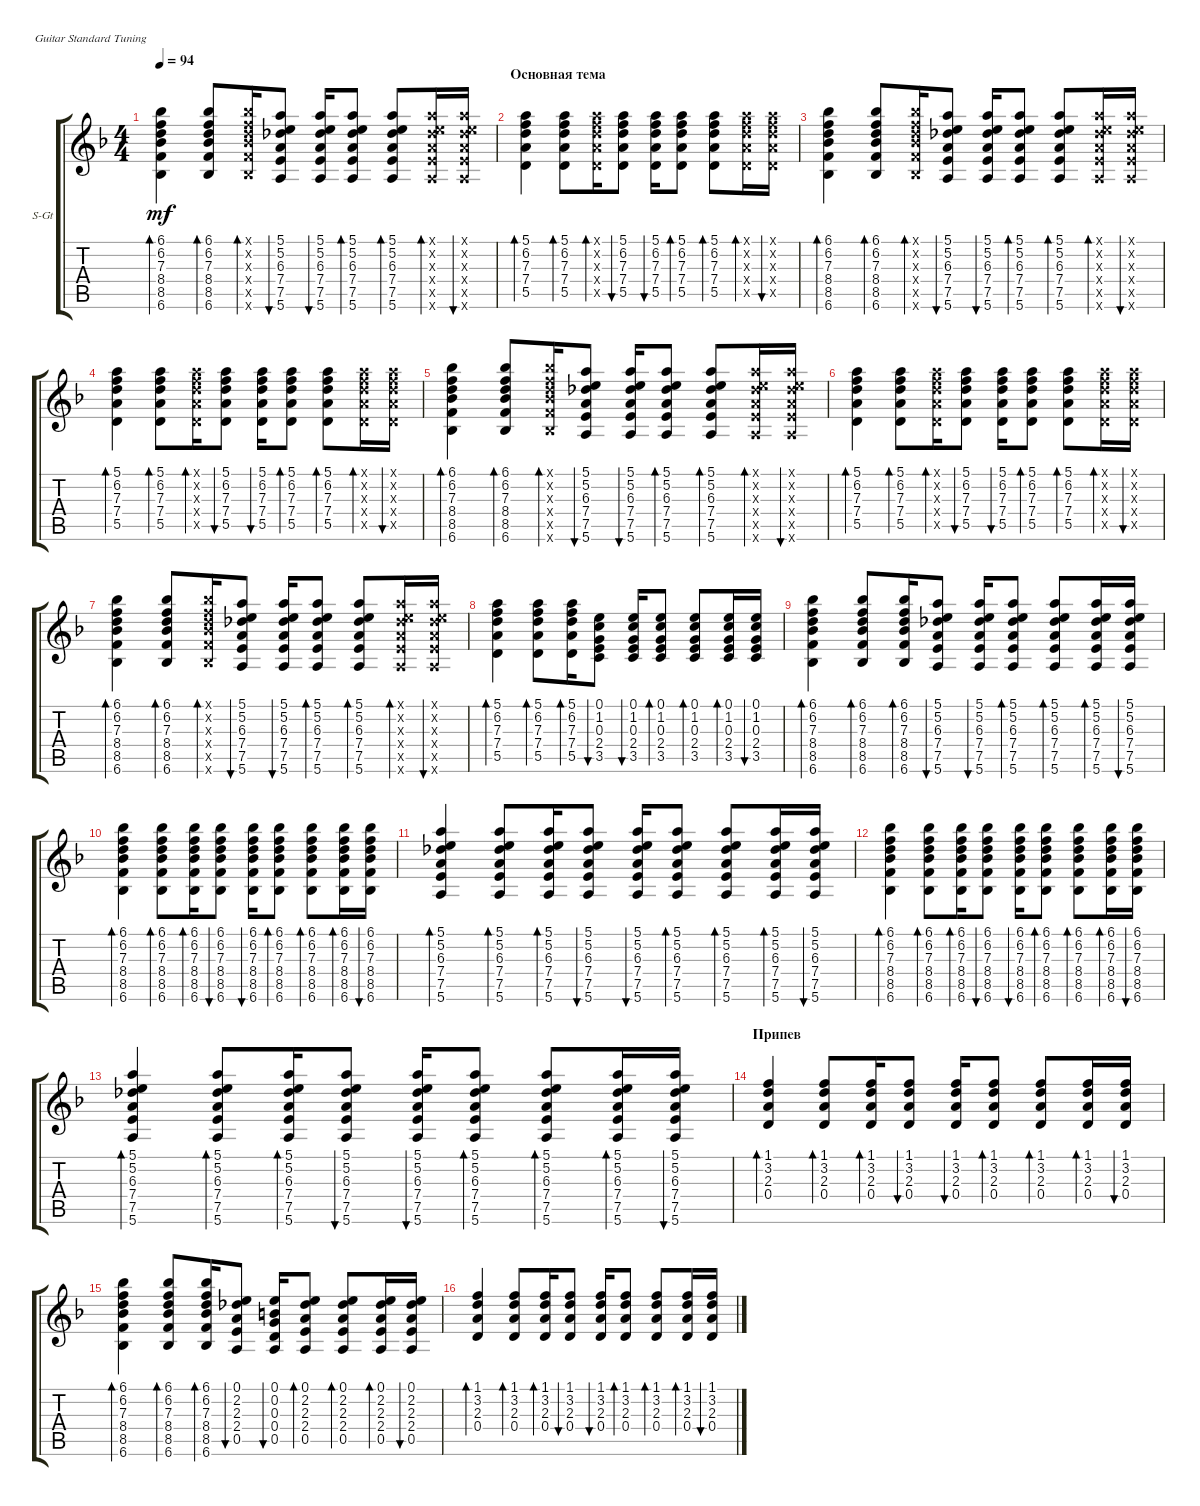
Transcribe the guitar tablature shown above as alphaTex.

\defaultSystemsLayout 4
\bracketExtendMode groupsimilarinstruments
\firstSystemTrackNameOrientation horizontal
\otherSystemsTrackNameOrientation horizontal
\track ("Steel Guitar" "S-Gt") {instrument acousticguitarsteel}
\staff {score tabs}
\tuning (E4 B3 G3 D3 A2 E2)
\ts (4 4)
\tempo 94
\clef g2
\ks dminor
(8.5 8.4 7.3 6.2 6.1 6.6).4{bd 30 dy mf} (8.5 8.4 7.3 6.2 6.1 6.6).8{bd 30} (8.5{x} 8.4{x} 7.3{x} 6.2{x} 6.1{x} 6.6{x}).16{bd 30} (7.5 7.4 6.3 5.2 5.1 5.6).8{bu 30} (7.5 7.4 6.3 5.2 5.1 5.6).16{bu 30} (7.5 7.4 6.3 5.2 5.1 5.6).8{bd 30} (7.5 7.4 6.3 5.2 5.1 5.6).8{bd 30} (7.5{x} 7.4{x} 6.3{x} 5.2{x} 5.1{x} 5.6{x}).16{bd 30} (7.5{x} 7.4{x} 6.3{x} 5.2{x} 5.1{x} 5.6{x}).16{bu 30} |
\section ("" "Основная тема")
(5.5 7.4 7.3 6.2 5.1).4{bd 30} (5.5 7.4 7.3 6.2 5.1).8{bd 30} (5.5{x} 7.4{x} 7.3{x} 6.2{x} 5.1{x}).16{bd 30} (5.5 7.4 7.3 6.2 5.1).8{bu 30} (5.5 7.4 7.3 6.2 5.1).16{bu 30} (5.5 7.4 7.3 6.2 5.1).8{bd 30} (5.5 7.4 7.3 6.2 5.1).8{bd 30} (5.5{x} 7.4{x} 7.3{x} 6.2{x} 5.1{x}).16{bd 30} (5.5{x} 7.4{x} 7.3{x} 6.2{x} 5.1{x}).16{bu 30} |
(8.5 8.4 7.3 6.2 6.1 6.6).4{bd 30} (8.5 8.4 7.3 6.2 6.1 6.6).8{bd 30} (8.5{x} 8.4{x} 7.3{x} 6.2{x} 6.1{x} 6.6{x}).16{bd 30} (7.5 7.4 6.3 5.2 5.1 5.6).8{bu 30} (7.5 7.4 6.3 5.2 5.1 5.6).16{bu 30} (7.5 7.4 6.3 5.2 5.1 5.6).8{bd 30} (7.5 7.4 6.3 5.2 5.1 5.6).8{bd 30} (7.5{x} 7.4{x} 6.3{x} 5.2{x} 5.1{x} 5.6{x}).16{bd 30} (7.5{x} 7.4{x} 6.3{x} 5.2{x} 5.1{x} 5.6{x}).16{bu 30} |
(5.5 7.4 7.3 6.2 5.1).4{bd 30} (5.5 7.4 7.3 6.2 5.1).8{bd 30} (5.5{x} 7.4{x} 7.3{x} 6.2{x} 5.1{x}).16{bd 30} (5.5 7.4 7.3 6.2 5.1).8{bu 30} (5.5 7.4 7.3 6.2 5.1).16{bu 30} (5.5 7.4 7.3 6.2 5.1).8{bd 30} (5.5 7.4 7.3 6.2 5.1).8{bd 30} (5.5{x} 7.4{x} 7.3{x} 6.2{x} 5.1{x}).16{bd 30} (5.5{x} 7.4{x} 7.3{x} 6.2{x} 5.1{x}).16{bu 30} |
(8.5 8.4 7.3 6.2 6.1 6.6).4{bd 30} (8.5 8.4 7.3 6.2 6.1 6.6).8{bd 30} (8.5{x} 8.4{x} 7.3{x} 6.2{x} 6.1{x} 6.6{x}).16{bd 30} (7.5 7.4 6.3 5.2 5.1 5.6).8{bu 30} (7.5 7.4 6.3 5.2 5.1 5.6).16{bu 30} (7.5 7.4 6.3 5.2 5.1 5.6).8{bd 30} (7.5 7.4 6.3 5.2 5.1 5.6).8{bd 30} (7.5{x} 7.4{x} 6.3{x} 5.2{x} 5.1{x} 5.6{x}).16{bd 30} (7.5{x} 7.4{x} 6.3{x} 5.2{x} 5.1{x} 5.6{x}).16{bu 30} |
(5.5 7.4 7.3 6.2 5.1).4{bd 30} (5.5 7.4 7.3 6.2 5.1).8{bd 30} (5.5{x} 7.4{x} 7.3{x} 6.2{x} 5.1{x}).16{bd 30} (5.5 7.4 7.3 6.2 5.1).8{bu 30} (5.5 7.4 7.3 6.2 5.1).16{bu 30} (5.5 7.4 7.3 6.2 5.1).8{bd 30} (5.5 7.4 7.3 6.2 5.1).8{bd 30} (5.5{x} 7.4{x} 7.3{x} 6.2{x} 5.1{x}).16{bd 30} (5.5{x} 7.4{x} 7.3{x} 6.2{x} 5.1{x}).16{bu 30} |
(8.5 8.4 7.3 6.2 6.1 6.6).4{bd 30} (8.5 8.4 7.3 6.2 6.1 6.6).8{bd 30} (8.5{x} 8.4{x} 7.3{x} 6.2{x} 6.1{x} 6.6{x}).16{bd 30} (7.5 7.4 6.3 5.2 5.1 5.6).8{bu 30} (7.5 7.4 6.3 5.2 5.1 5.6).16{bu 30} (7.5 7.4 6.3 5.2 5.1 5.6).8{bd 30} (7.5 7.4 6.3 5.2 5.1 5.6).8{bd 30} (7.5{x} 7.4{x} 6.3{x} 5.2{x} 5.1{x} 5.6{x}).16{bd 30} (7.5{x} 7.4{x} 6.3{x} 5.2{x} 5.1{x} 5.6{x}).16{bu 30} |
(5.5 7.4 7.3 6.2 5.1).4{bd 30} (5.5 7.4 7.3 6.2 5.1).8{bd 30} (5.5 7.4 7.3 6.2 5.1).16{bd 30} (3.5 2.4 0.3 1.2 0.1).8{bu 30} (3.5 2.4 0.3 1.2 0.1).16{bu 30} (3.5 2.4 0.3 1.2 0.1).8{bd 30} (3.5 2.4 0.3 1.2 0.1).8{bd 30} (3.5 2.4 0.3 1.2 0.1).16{bd 30} (3.5 2.4 0.3 1.2 0.1).16{bu 30} |
(8.5 8.4 7.3 6.2 6.1 6.6).4{bd 30} (8.5 8.4 7.3 6.2 6.1 6.6).8{bd 30} (8.5 8.4 7.3 6.2 6.1 6.6).16{bd 30} (7.5 7.4 6.3 5.2 5.1 5.6).8{bu 30} (7.5 7.4 6.3 5.2 5.1 5.6).16{bu 30} (7.5 7.4 6.3 5.2 5.1 5.6).8{bd 30} (7.5 7.4 6.3 5.2 5.1 5.6).8{bd 30} (7.5 7.4 6.3 5.2 5.1 5.6).16{bd 30} (7.5 7.4 6.3 5.2 5.1 5.6).16{bu 30} |
(8.5 8.4 7.3 6.2 6.1 6.6).4{bd 30} (8.5 8.4 7.3 6.2 6.1 6.6).8{bd 30} (8.5 8.4 7.3 6.2 6.1 6.6).16{bd 30} (8.5 8.4 7.3 6.2 6.1 6.6).8{bu 30} (8.5 8.4 7.3 6.2 6.1 6.6).16{bu 30} (8.5 8.4 7.3 6.2 6.1 6.6).8{bd 30} (8.5 8.4 7.3 6.2 6.1 6.6).8{bd 30} (8.5 8.4 7.3 6.2 6.1 6.6).16{bd 30} (8.5 8.4 7.3 6.2 6.1 6.6).16{bu 30} |
(7.5 7.4 6.3 5.2 5.1 5.6).4{bd 30} (7.5 7.4 6.3 5.2 5.1 5.6).8{bd 30} (7.5 7.4 6.3 5.2 5.1 5.6).16{bd 30} (7.5 7.4 6.3 5.2 5.1 5.6).8{bu 30} (7.5 7.4 6.3 5.2 5.1 5.6).16{bu 30} (7.5 7.4 6.3 5.2 5.1 5.6).8{bd 30} (7.5 7.4 6.3 5.2 5.1 5.6).8{bd 30} (7.5 7.4 6.3 5.2 5.1 5.6).16{bd 30} (7.5 7.4 6.3 5.2 5.1 5.6).16{bu 30} |
(8.5 8.4 7.3 6.2 6.1 6.6).4{bd 30} (8.5 8.4 7.3 6.2 6.1 6.6).8{bd 30} (8.5 8.4 7.3 6.2 6.1 6.6).16{bd 30} (8.5 8.4 7.3 6.2 6.1 6.6).8{bu 30} (8.5 8.4 7.3 6.2 6.1 6.6).16{bu 30} (8.5 8.4 7.3 6.2 6.1 6.6).8{bd 30} (8.5 8.4 7.3 6.2 6.1 6.6).8{bd 30} (8.5 8.4 7.3 6.2 6.1 6.6).16{bd 30} (8.5 8.4 7.3 6.2 6.1 6.6).16{bu 30} |
(7.5 7.4 6.3 5.2 5.1 5.6).4{bd 30} (7.5 7.4 6.3 5.2 5.1 5.6).8{bd 30} (7.5 7.4 6.3 5.2 5.1 5.6).16{bd 30} (7.5 7.4 6.3 5.2 5.1 5.6).8{bu 30} (7.5 7.4 6.3 5.2 5.1 5.6).16{bu 30} (7.5 7.4 6.3 5.2 5.1 5.6).8{bd 30} (7.5 7.4 6.3 5.2 5.1 5.6).8{bd 30} (7.5 7.4 6.3 5.2 5.1 5.6).16{bd 30} (7.5 7.4 6.3 5.2 5.1 5.6).16{bu 30} |
\section ("" "Припев")
(0.4 2.3 3.2 1.1).4{bd 30} (0.4 2.3 3.2 1.1).8{bd 30} (0.4 2.3 3.2 1.1).16{bd 30} (0.4 2.3 3.2 1.1).8{bu 30} (0.4 2.3 3.2 1.1).16{bu 30} (0.4 2.3 3.2 1.1).8{bd 30} (0.4 2.3 3.2 1.1).8{bd 30} (0.4 2.3 3.2 1.1).16{bd 30} (0.4 2.3 3.2 1.1).16{bu 30} |
(8.5 8.4 7.3 6.2 6.1 6.6).4{bd 30} (8.5 8.4 7.3 6.2 6.1 6.6).8{bd 30} (8.5 8.4 7.3 6.2 6.1 6.6).16{bd 30} (0.5 2.4 2.3 2.2 0.1).8{bu 30} (0.5 0.4 0.3 0.2 0.1).16{bu 30} (0.5 2.4 2.3 2.2 0.1).8{bd 30} (0.5 2.4 2.3 2.2 0.1).8{bd 30} (0.5 2.4 2.3 2.2 0.1).16{bd 30} (0.5 2.4 2.3 2.2 0.1).16{bu 30} |
(0.4 2.3 3.2 1.1).4{bd 30} (0.4 2.3 3.2 1.1).8{bd 30} (0.4 2.3 3.2 1.1).16{bd 30} (0.4 2.3 3.2 1.1).8{bu 30} (0.4 2.3 3.2 1.1).16{bu 30} (0.4 2.3 3.2 1.1).8{bd 30} (0.4 2.3 3.2 1.1).8{bd 30} (0.4 2.3 3.2 1.1).16{bd 30} (0.4 2.3 3.2 1.1).16{bu 30}
